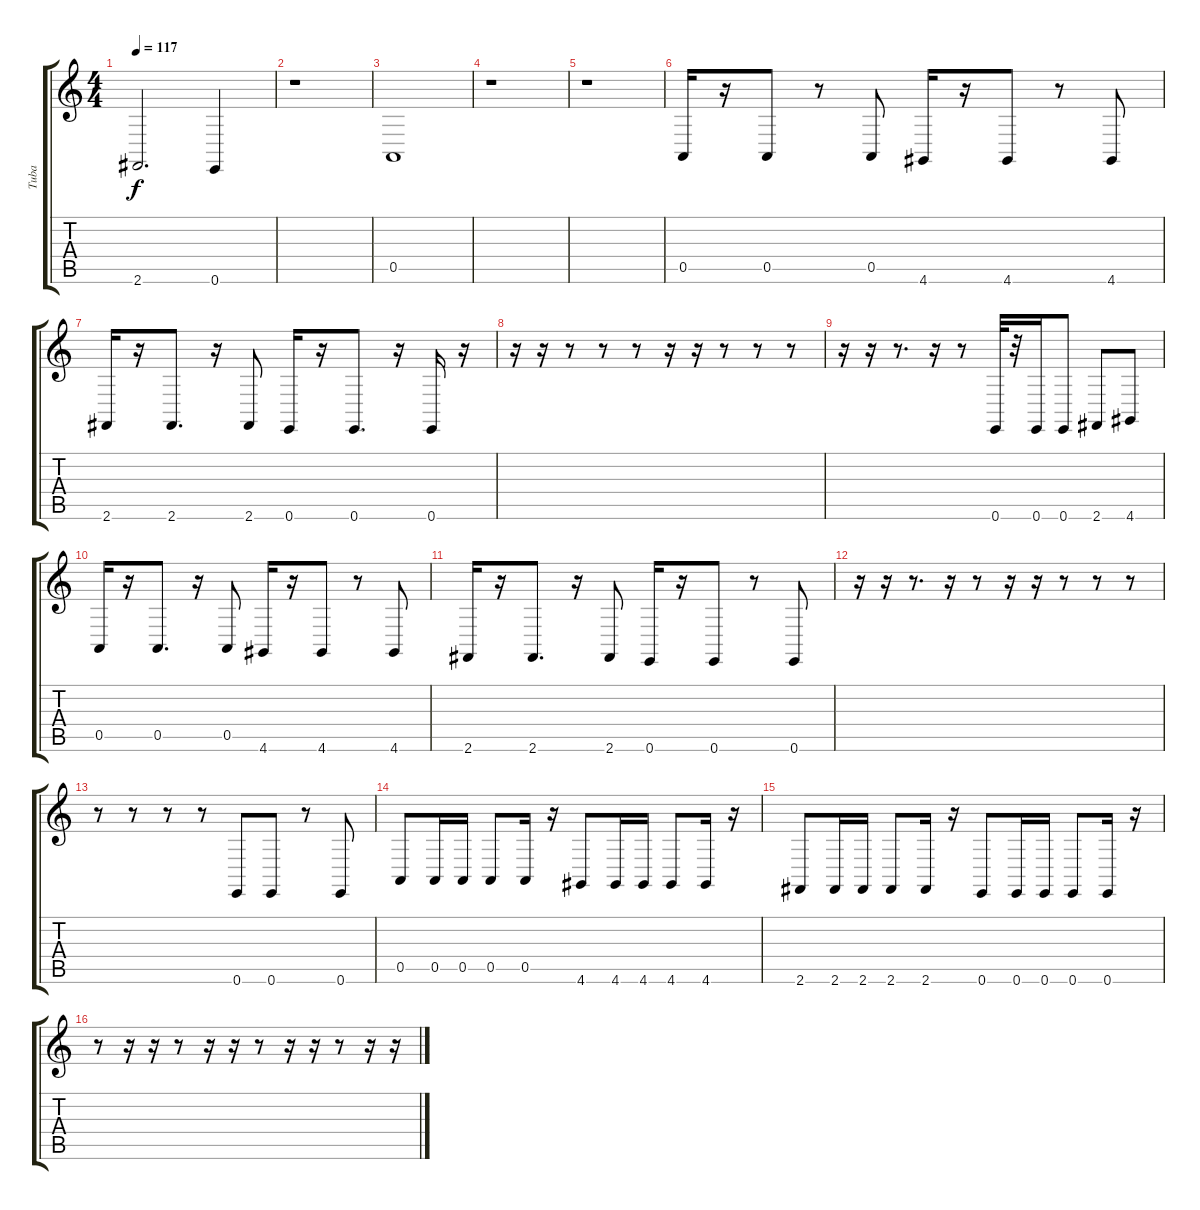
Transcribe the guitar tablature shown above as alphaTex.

\track ("Tuba" "Tuba") {instrument tuba}
\staff {score tabs}
\tuning (E4 B3 G3 D3 A2 E2) {hide}
\ts (4 4)
\tempo 117
\clef g2
\ks c
2.6.2{d dy f} 0.6.4 |
r.1 |
0.5.1 |
r.1 |
r.1 |
0.5.16 r.16 0.5.8 r.8 0.5.8 4.6.16 r.16 4.6.8 r.8 4.6.8 |
2.6.16 r.16 2.6.8{d} r.16 2.6.8 0.6.16 r.16 0.6.8{d} r.16 0.6.16 r.16 |
r.16 r.16 r.8 r.8 r.8 r.16 r.16 r.8 r.8 r.8 |
r.16 r.16 r.8{d} r.16 r.8 0.6.32 r.32 0.6.16 0.6.8 2.6.8 4.6.8 |
0.5.16 r.16 0.5.8{d} r.16 0.5.8 4.6.16 r.16 4.6.8 r.8 4.6.8 |
2.6.16 r.16 2.6.8{d} r.16 2.6.8 0.6.16 r.16 0.6.8 r.8 0.6.8 |
r.16 r.16 r.8{d} r.16 r.8 r.16 r.16 r.8 r.8 r.8 |
r.8 r.8 r.8 r.8 0.6.8 0.6.8 r.8 0.6.8 |
0.5.8 0.5.16 0.5.16 0.5.8 0.5.16 r.16 4.6.8 4.6.16 4.6.16 4.6.8 4.6.16 r.16 |
2.6.8 2.6.16 2.6.16 2.6.8 2.6.16 r.16 0.6.8 0.6.16 0.6.16 0.6.8 0.6.16 r.16 |
r.8 r.16 r.16 r.8 r.16 r.16 r.8 r.16 r.16 r.8 r.16 r.16
